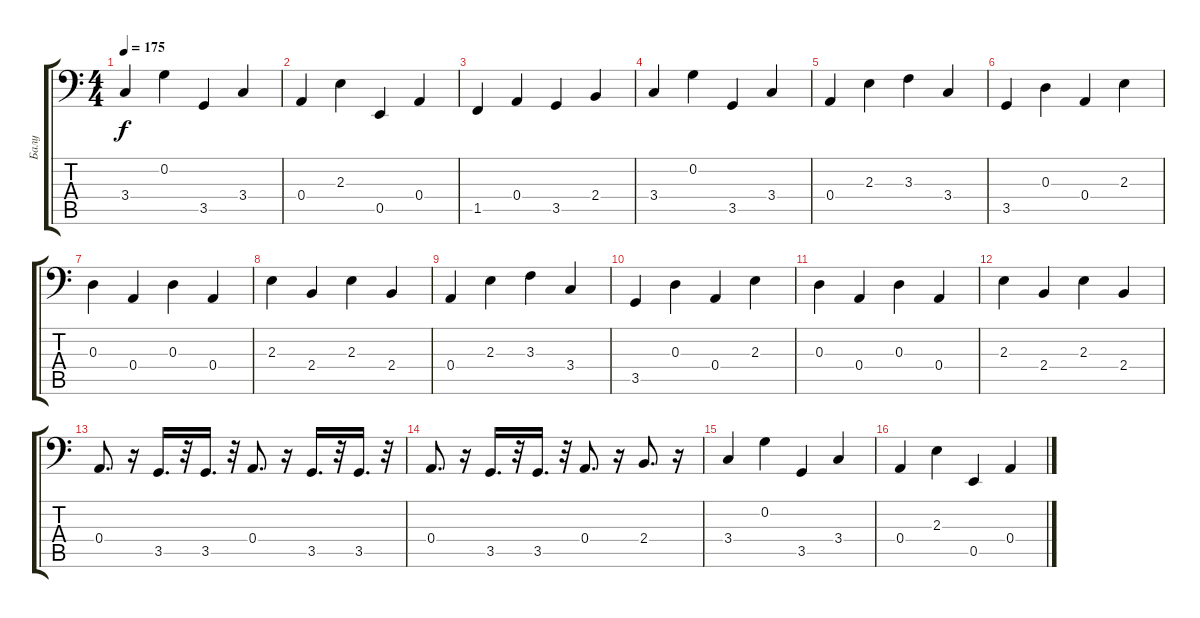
\track ("Балу" "Балу") {instrument electricbassfinger}
\staff {score tabs}
\tuning (C3 G2 D2 A1 E1 B0) {hide}
\ts (4 4)
\tempo 175
\clef f4
\ks c
3.4.4{dy f} 0.2.4 3.5.4 3.4.4 |
0.4.4 2.3.4 0.5.4 0.4.4 |
1.5.4 0.4.4 3.5.4 2.4.4 |
3.4.4 0.2.4 3.5.4 3.4.4 |
0.4.4 2.3.4 3.3.4 3.4.4 |
3.5.4 0.3.4 0.4.4 2.3.4 |
0.3.4 0.4.4 0.3.4 0.4.4 |
2.3.4 2.4.4 2.3.4 2.4.4 |
0.4.4 2.3.4 3.3.4 3.4.4 |
3.5.4 0.3.4 0.4.4 2.3.4 |
0.3.4 0.4.4 0.3.4 0.4.4 |
2.3.4 2.4.4 2.3.4 2.4.4 |
0.4.8{d} r.16 3.5.16{d} r.32 3.5.16{d} r.32 0.4.8{d} r.16 3.5.16{d} r.32 3.5.16{d} r.32 |
0.4.8{d} r.16 3.5.16{d} r.32 3.5.16{d} r.32 0.4.8{d} r.16 2.4.8{d} r.16 |
3.4.4 0.2.4 3.5.4 3.4.4 |
0.4.4 2.3.4 0.5.4 0.4.4
